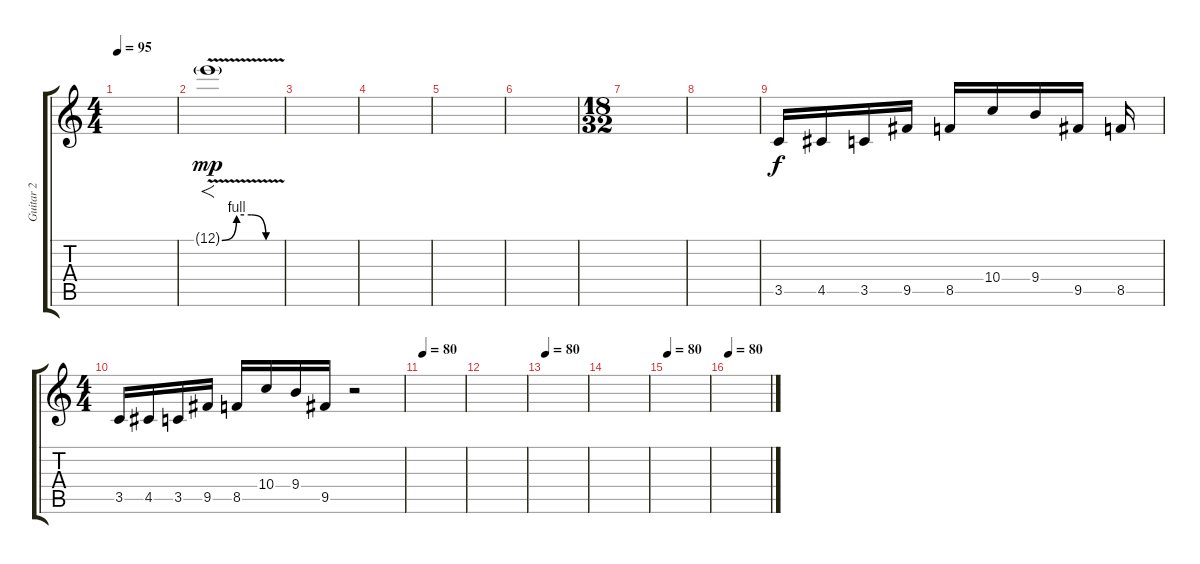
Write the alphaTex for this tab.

\track ("Guitar 2" "Guitar 2") {instrument distortionguitar}
\staff {score tabs}
\tuning (E4 B3 G3 D3 A2 D2) {hide}
\ts (4 4)
\tempo 95
\clef g2
\ks c
|
12.1{be (custom 0 0 15 4 30 4 45 0 60 0) v g}.1{f dy mp} |
|
|
|
|
\ts (18 32)
|
|
3.5.16{dy f} 4.5.16 3.5.16 9.5.16 8.5.16 10.4.16 9.4.16 9.5.16 8.5.16 |
\ts (4 4)
3.5.16 4.5.16 3.5.16 9.5.16 8.5.16 10.4.16 9.4.16 9.5.16 r.2 |
\tempo 80
|
|
\tempo 80
|
|
\tempo 80
|
\tempo 80
